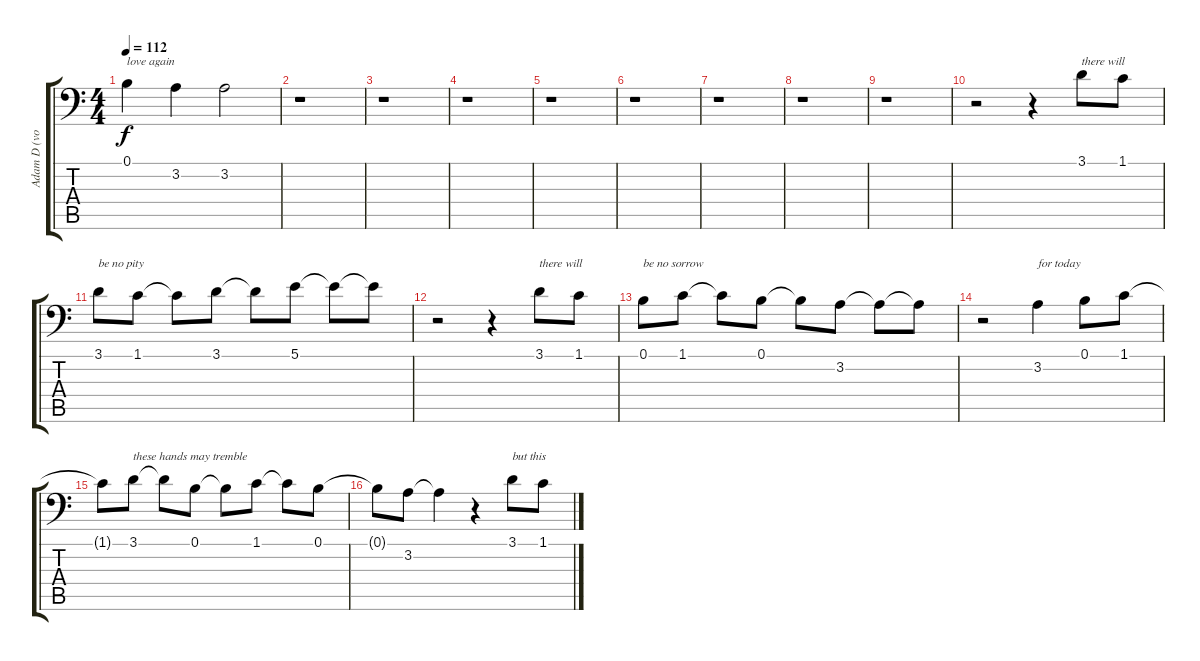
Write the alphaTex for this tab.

\track ("Adam D (vocals)" "Adam D (vo") {instrument lead2sawtooth}
\staff {score tabs}
\tuning (B3 Gb3 D3 A2 E2 A1) {hide}
\ts (4 4)
\tempo 112
\clef f4
\ks c
0.1.4{txt "love again" dy f} 3.2.4 3.2.2 |
r.1 |
r.1 |
r.1 |
r.1 |
r.1 |
r.1 |
r.1 |
r.1 |
r.2 r.4 3.1.8{txt "there will"} 1.1.8 |
3.1.8{txt "be no pity"} 1.1.8 1.1{t}.8 3.1.8 3.1{t}.8 5.1.8 5.1{t}.8 5.1{t}.8 |
r.2 r.4 3.1.8{txt "there will"} 1.1.8 |
0.1.8{txt "be no sorrow"} 1.1.8 1.1{t}.8 0.1.8 0.1{t}.8 3.2.8 3.2{t}.8 3.2{t}.8 |
r.2 3.2.4{txt "for today"} 0.1.8 1.1.8 |
1.1{t}.8 3.1.8{txt "these hands may tremble"} 3.1{t}.8 0.1.8 0.1{t}.8 1.1.8 1.1{t}.8 0.1.8 |
0.1{t}.8 3.2.8 3.2{t}.4 r.4 3.1.8{txt "but this"} 1.1.8
